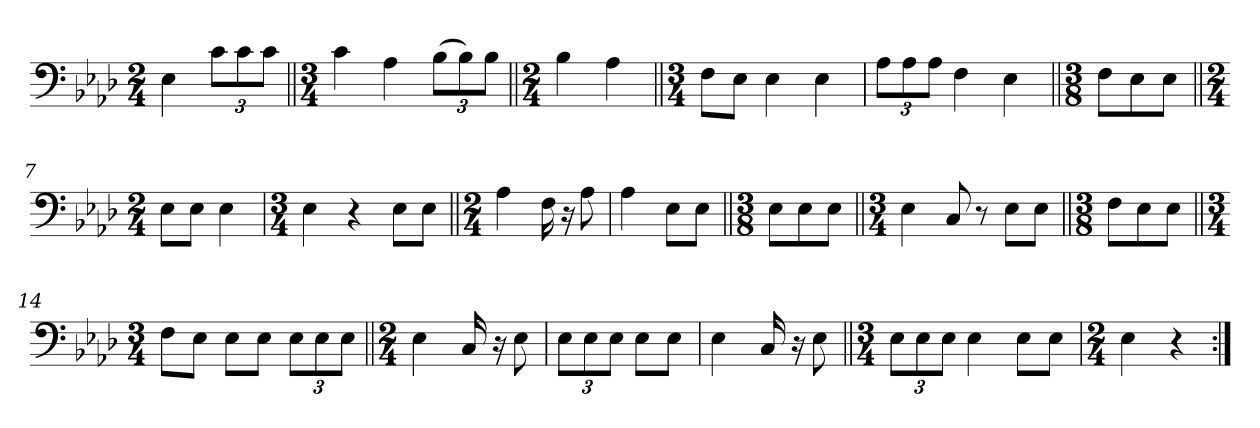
**kern
*part1
*staff1
*clefF4
*k[b-e-a-d-]
*M2/4
=1
4E-\
12c\L
12c\
12c\J
=2||
*M3/4
4c\
4A-\
(12B-\L
12B-\)
12B-\J
=3||
*M2/4
4B-\
4A-\
=4||
*M3/4
8F\L
8E-\J
4E-\
4E-\
=5
12A-\L
12A-\
12A-\J
4F\
4E-\
=6||
*M3/8
8F\L
8E-\
8E-\J
=7||
*M2/4
8E-\L
8E-\J
4E-\
=8
*M3/4
4E-\
4r
8E-\L
8E-\J
=9||
*M2/4
4A-\
16F\
16r
8A-\
=10
4A-\
8E-\L
8E-\J
=11||
*M3/8
8E-\L
8E-\
8E-\J
=12||
*M3/4
4E-\
8C/
8r
8E-\L
8E-\J
=13||
*M3/8
8F\L
8E-\
8E-\J
=14||
*M3/4
8F\L
8E-\J
8E-\L
8E-\J
12E-\L
12E-\
12E-\J
=15||
*M2/4
4E-\
16C/
16r
8E-\
=16
12E-\L
12E-\
12E-\J
8E-\L
8E-\J
=17
4E-\
16C/
16r
8E-\
=18||
*M3/4
12E-\L
12E-\
12E-\J
4E-\
8E-\L
8E-\J
=19
*M2/4
4E-\
4r
=:|!
*-
